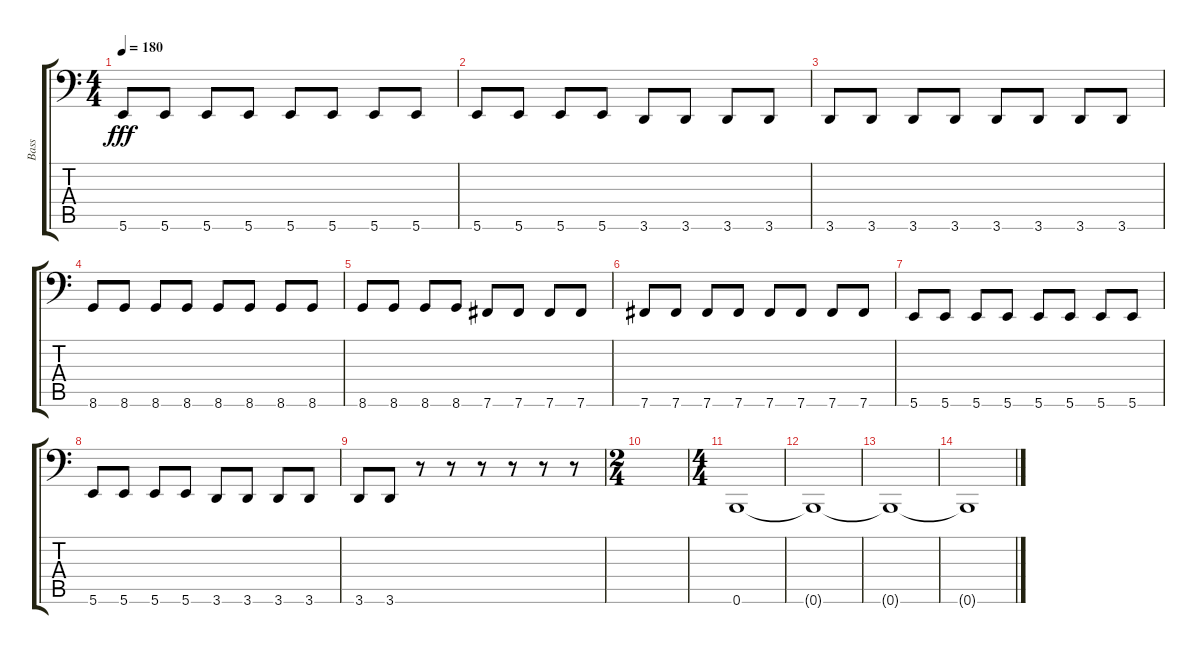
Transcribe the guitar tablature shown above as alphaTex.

\track ("Bass " "Bass ") {instrument electricbassfinger}
\staff {score tabs}
\tuning (Db3 Ab2 E2 B1 Gb1 B0) {hide}
\ts (4 4)
\tempo 180
\clef f4
\ks c
5.6.8{dy fff} 5.6.8 5.6.8 5.6.8 5.6.8 5.6.8 5.6.8 5.6.8 |
5.6.8 5.6.8 5.6.8 5.6.8 3.6.8 3.6.8 3.6.8 3.6.8 |
3.6.8 3.6.8 3.6.8 3.6.8 3.6.8 3.6.8 3.6.8 3.6.8 |
8.6.8 8.6.8 8.6.8 8.6.8 8.6.8 8.6.8 8.6.8 8.6.8 |
8.6.8 8.6.8 8.6.8 8.6.8 7.6.8 7.6.8 7.6.8 7.6.8 |
7.6.8 7.6.8 7.6.8 7.6.8 7.6.8 7.6.8 7.6.8 7.6.8 |
5.6.8 5.6.8 5.6.8 5.6.8 5.6.8 5.6.8 5.6.8 5.6.8 |
5.6.8 5.6.8 5.6.8 5.6.8 3.6.8 3.6.8 3.6.8 3.6.8 |
3.6.8 3.6.8 r.8 r.8 r.8 r.8 r.8 r.8 |
\ts (2 4)
|
\ts (4 4)
0.6.1 |
0.6{t}.1 |
0.6{t}.1 |
0.6{t}.1
